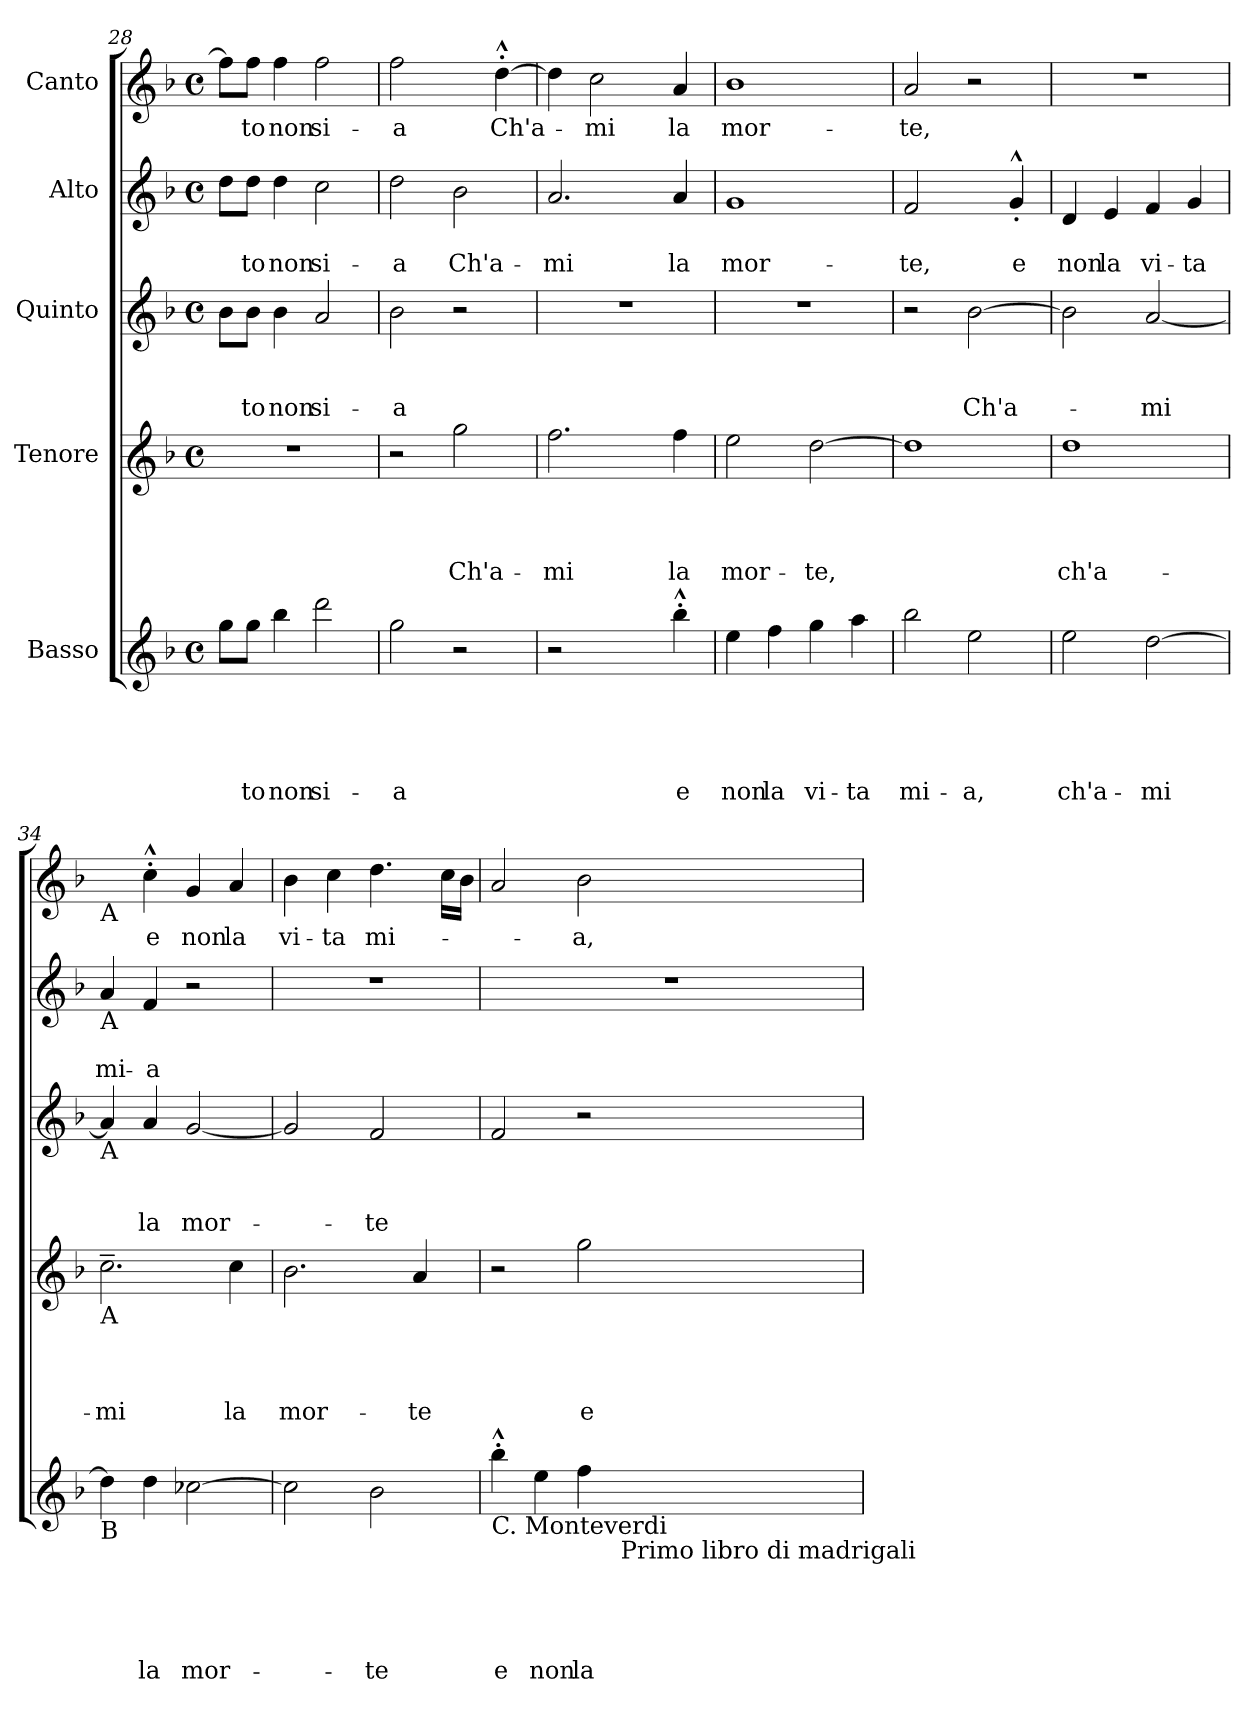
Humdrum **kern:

**kern	**text	**text	**text	**text	**text	**kern	**text	**text	**text	**text	**kern	**text	**text	**text	**kern	**text	**text	**kern	**text
*part5	*part5	*part5	*part5	*part5	*part5	*part4	*part4	*part4	*part4	*part4	*part3	*part3	*part3	*part3	*part2	*part2	*part2	*part1	*part1
*staff5	*staff5	*staff5	*staff5	*staff5	*staff5	*staff4	*staff4	*staff4	*staff4	*staff4	*staff3	*staff3	*staff3	*staff3	*staff2	*staff2	*staff2	*staff1	*staff1
*I"Basso	*	*	*	*	*	*I"Tenore	*	*	*	*	*I"Quinto	*	*	*	*I"Alto	*	*	*I"Canto	*
*clefG2	*	*	*	*	*	*clefG2	*	*	*	*	*clefG2	*	*	*	*clefG2	*	*	*clefG2	*
*k[b-]	*	*	*	*	*	*k[b-]	*	*	*	*	*k[b-]	*	*	*	*k[b-]	*	*	*k[b-]	*
*F:	*	*	*	*	*	*F:	*	*	*	*	*F:	*	*	*	*F:	*	*	*F:	*
*M4/4	*	*	*	*	*	*M4/4	*	*	*	*	*M4/4	*	*	*	*M4/4	*	*	*M4/4	*
*met(c)	*	*	*	*	*	*met(c)	*	*	*	*	*met(c)	*	*	*	*met(c)	*	*	*met(c)	*
=28	=28	=28	=28	=28	=28	=28	=28	=28	=28	=28	=28	=28	=28	=28	=28	=28	=28	=28	=28
8gg\L	.	.	.	.	.	1r	.	.	.	.	8b-\L	.	.	.	8dd\L	.	.	8ff\L]	.
!	!	!	!	!	!LO:LY:b	!	!	!	!	!	!	!	!	!LO:LY:b	!	!	!LO:LY:b	!	!LO:LY:b
8gg\J	.	.	.	.	-to	.	.	.	.	.	8b-\J	.	.	-to	8dd\J	.	to	8ff\J	-to
!	!	!	!	!	!LO:LY:b	!	!	!	!	!	!	!	!	!LO:LY:b	!	!	!LO:LY:b	!	!LO:LY:b
4bb-\	.	.	.	.	non	.	.	.	.	.	4b-\	.	.	non	4dd\	.	non	4ff\	non
!	!	!	!	!	!LO:LY:b	!	!	!	!	!	!	!	!	!LO:LY:b	!	!	!LO:LY:b	!	!LO:LY:b
2ddd\	.	.	.	.	si-	.	.	.	.	.	2a/	.	.	si-	2cc\	.	si-	2ff\	si-
=29	=29	=29	=29	=29	=29	=29	=29	=29	=29	=29	=29	=29	=29	=29	=29	=29	=29	=29	=29
!	!	!	!	!	!LO:LY:b	!	!	!	!	!	!	!	!	!LO:LY:b	!	!	!LO:LY:b	!	!LO:LY:b
2gg\	.	.	.	.	-a	2r	.	.	.	.	2b-\	.	.	-a	2dd\	.	-a	2ff\	-a
!	!	!	!	!	!	!	!	!	!	!LO:LY:b	!	!	!	!	!	!	!LO:LY:b	!	!
2r	.	.	.	.	.	2gg\	.	.	.	Ch'a-	2r	.	.	.	2b-\	.	Ch'a-	4ryy	.
!	!	!	!	!	!	!	!	!	!	!	!	!	!	!	!	!	!	!	!LO:LY:b
.	.	.	.	.	.	.	.	.	.	.	.	.	.	.	.	.	.	[>4dd^^>'>\	Ch'a-
=30	=30	=30	=30	=30	=30	=30	=30	=30	=30	=30	=30	=30	=30	=30	=30	=30	=30	=30	=30
!	!	!	!	!	!	!	!	!	!	!LO:LY:b	!	!	!	!	!	!	!LO:LY:b	!	!
2r	.	.	.	.	.	2.ff\	.	.	.	-mi	1r	.	.	.	2.a/	.	-mi	4dd\]	.
!	!	!	!	!	!	!	!	!	!	!	!	!	!	!	!	!	!	!	!LO:LY:b
.	.	.	.	.	.	.	.	.	.	.	.	.	.	.	.	.	.	2cc\	-mi
4ryy	.	.	.	.	.	.	.	.	.	.	.	.	.	.	.	.	.	.	.
!	!	!	!	!	!LO:LY:b	!	!	!	!	!LO:LY:b	!	!	!	!	!	!	!LO:LY:b	!	!LO:LY:b
4bb-^^>'>\	.	.	.	.	e	4ff\	.	.	.	la	.	.	.	.	4a/	.	la	4a/	la
=31	=31	=31	=31	=31	=31	=31	=31	=31	=31	=31	=31	=31	=31	=31	=31	=31	=31	=31	=31
!	!	!	!	!	!LO:LY:b	!	!	!	!	!LO:LY:b	!	!	!	!	!	!	!LO:LY:b	!	!LO:LY:b
4ee\	.	.	.	.	non	2ee\	.	.	.	mor-	1r	.	.	.	1g	.	mor-	1b-	mor-
!	!	!	!	!	!LO:LY:b	!	!	!	!	!	!	!	!	!	!	!	!	!	!
4ff\	.	.	.	.	la	.	.	.	.	.	.	.	.	.	.	.	.	.	.
!	!	!	!	!	!LO:LY:b	!	!	!	!	!LO:LY:b	!	!	!	!	!	!	!	!	!
4gg\	.	.	.	.	vi-	[>2dd\	.	.	.	-te,	.	.	.	.	.	.	.	.	.
!	!	!	!	!	!LO:LY:b	!	!	!	!	!	!	!	!	!	!	!	!	!	!
4aa\	.	.	.	.	-ta	.	.	.	.	.	.	.	.	.	.	.	.	.	.
=32	=32	=32	=32	=32	=32	=32	=32	=32	=32	=32	=32	=32	=32	=32	=32	=32	=32	=32	=32
!	!	!	!	!	!LO:LY:b	!	!	!	!	!	!	!	!	!	!	!	!LO:LY:b	!	!LO:LY:b
2bb-\	.	.	.	.	mi-	1dd]	.	.	.	.	2r	.	.	.	2f/	.	-te,	2a/	-te,
!	!	!	!	!	!LO:LY:b	!	!	!	!	!	!	!	!	!LO:LY:b	!	!	!	!	!
2ee\	.	.	.	.	-a,	.	.	.	.	.	[>2b-\	.	.	Ch'a-	4ryy	.	.	2r	.
!	!	!	!	!	!	!	!	!	!	!	!	!	!	!	!	!	!LO:LY:b	!	!
.	.	.	.	.	.	.	.	.	.	.	.	.	.	.	4g^^<'</	.	e	.	.
=33	=33	=33	=33	=33	=33	=33	=33	=33	=33	=33	=33	=33	=33	=33	=33	=33	=33	=33	=33
!	!	!	!	!	!LO:LY:b	!	!	!	!	!LO:LY:b	!	!	!	!	!	!	!LO:LY:b	!	!
2ee\	.	.	.	.	ch'a-	1dd	.	.	.	ch'a-	2b-\]	.	.	.	4d/	.	non	1r	.
!	!	!	!	!	!	!	!	!	!	!	!	!	!	!	!	!	!LO:LY:b	!	!
.	.	.	.	.	.	.	.	.	.	.	.	.	.	.	4e/	.	la	.	.
!	!	!	!	!	!LO:LY:b	!	!	!	!	!	!	!	!	!LO:LY:b	!	!	!LO:LY:b	!	!
[<2dd\	.	.	.	.	-mi	.	.	.	.	.	[<2a/	.	.	-mi	4f/	.	vi-	.	.
!	!	!	!	!	!	!	!	!	!	!	!	!	!	!	!	!	!LO:LY:b	!	!
.	.	.	.	.	.	.	.	.	.	.	.	.	.	.	4g/	.	-ta	.	.
!!LO:PB:g=z
=34	=34	=34	=34	=34	=34	=34	=34	=34	=34	=34	=34	=34	=34	=34	=34	=34	=34	=34	=34
!	!	!	!	!	!	!	!	!	!	!	!	!	!	!	!	!	!	!LO:TX:b:t=A	!
!	!	!	!	!	!	!	!	!	!	!	!	!	!	!	!LO:TX:b:t=A	!	!	!	!
!	!	!	!	!	!	!	!	!	!	!	!LO:TX:b:t=A	!	!	!	!	!	!	!	!
!	!	!	!	!	!	!LO:TX:b:t=A	!	!	!	!	!	!	!	!	!	!	!	!	!
!LO:TX:b:t=B	!	!	!	!	!	!	!	!	!	!	!	!	!	!	!	!	!	!	!
!	!	!	!	!	!	!	!	!	!	!LO:LY:b	!	!	!	!	!	!	!LO:LY:b	!	!
4dd\]	.	.	.	.	.	2.cc~>\	.	.	.	-mi	4a/]	.	.	.	4a/	.	mi-	4ryy	.
!	!	!	!	!	!LO:LY:b	!	!	!	!	!	!	!	!	!LO:LY:b	!	!	!LO:LY:b	!	!LO:LY:b
4dd\	.	.	.	.	la	.	.	.	.	.	4a/	.	.	la	4f/	.	-a	4cc^^>'>\	e
!	!	!	!	!	!LO:LY:b	!	!	!	!	!	!	!	!	!LO:LY:b	!	!	!	!	!LO:LY:b
[>2cc-X\	.	.	.	.	mor-	.	.	.	.	.	[<2g/	.	.	mor-	2r	.	.	4g/	non
!	!	!	!	!	!	!	!	!	!	!LO:LY:b	!	!	!	!	!	!	!	!	!LO:LY:b
.	.	.	.	.	.	4cc\	.	.	.	la	.	.	.	.	.	.	.	4a/	la
=35	=35	=35	=35	=35	=35	=35	=35	=35	=35	=35	=35	=35	=35	=35	=35	=35	=35	=35	=35
!	!	!	!	!	!	!	!	!	!	!LO:LY:b	!	!	!	!	!	!	!	!	!LO:LY:b
2cc-\]	.	.	.	.	.	2.b-\	.	.	.	mor-	2g/]	.	.	.	1r	.	.	4b-\	vi-
!	!	!	!	!	!	!	!	!	!	!	!	!	!	!	!	!	!	!	!LO:LY:b
.	.	.	.	.	.	.	.	.	.	.	.	.	.	.	.	.	.	4cc\	-ta
!	!	!	!	!	!LO:LY:b	!	!	!	!	!	!	!	!	!LO:LY:b	!	!	!	!	!LO:LY:b
2b-\	.	.	.	.	-te	.	.	.	.	.	2f/	.	.	-te	.	.	.	4.dd\	mi-
!	!	!	!	!	!	!	!	!	!	!LO:LY:b	!	!	!	!	!	!	!	!	!
.	.	.	.	.	.	4a/	.	.	.	-te	.	.	.	.	.	.	.	.	.
.	.	.	.	.	.	.	.	.	.	.	.	.	.	.	.	.	.	16cc\LL	.
.	.	.	.	.	.	.	.	.	.	.	.	.	.	.	.	.	.	16b-\JJ	.
=36	=36	=36	=36	=36	=36	=36	=36	=36	=36	=36	=36	=36	=36	=36	=36	=36	=36	=36	=36
!LO:TX:b:t=C. Monteverdi	!	!	!	!	!	!	!	!	!	!	!	!	!	!	!	!	!	!	!
!	!	!	!	!	!LO:LY:b	!	!	!	!	!	!	!	!	!	!	!	!	!	!
4bb-^^>'>\	.	.	.	.	e	2r	.	.	.	.	2f/	.	.	.	1r	.	.	2a/	.
!	!	!	!	!	!LO:LY:b	!	!	!	!	!	!	!	!	!	!	!	!	!	!
4ee\	.	.	.	.	non	.	.	.	.	.	.	.	.	.	.	.	.	.	.
!	!	!	!	!	!LO:LY:b	!	!	!	!	!LO:LY:b	!	!	!	!	!	!	!	!	!LO:LY:b
4ff\	.	.	.	.	la	2gg\	.	.	.	e	2r	.	.	.	.	.	.	2b-\	-a,
!LO:TX:b:t=Primo libro di madrigali	!	!	!	!	!	!	!	!	!	!	!	!	!	!	!	!	!	!	!
4ryy	.	.	.	.	.	.	.	.	.	.	.	.	.	.	.	.	.	.	.
=	=	=	=	=	=	=	=	=	=	=	=	=	=	=	=	=	=	=	=
*-	*-	*-	*-	*-	*-	*-	*-	*-	*-	*-	*-	*-	*-	*-	*-	*-	*-	*-	*-
